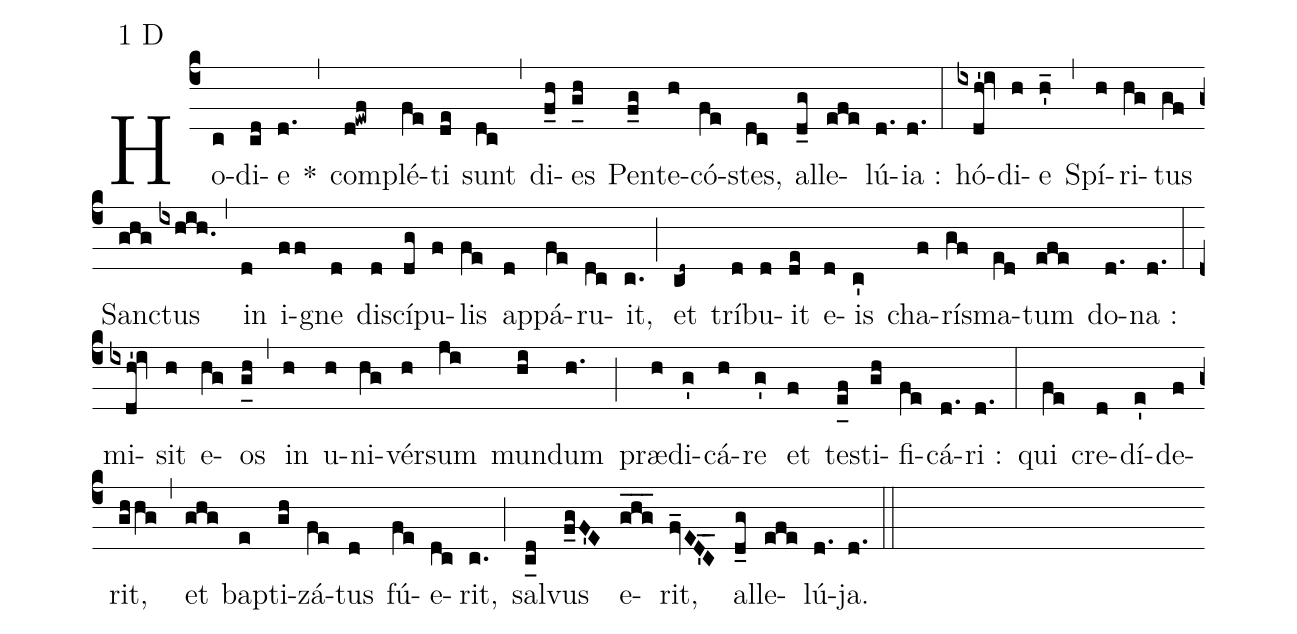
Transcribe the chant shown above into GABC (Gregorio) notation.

mode:1 D;
%%
(c4) Ho(c)di(cd)e(d.) *(,) com(d!ewf)plé(fe)ti(de) sunt(dc) (,) di(f_h)es(g_[uh:l]h) Pen(f_g)te(h)có(fe)stes,(dc) al(d_g)le(efe)lú(d.){ia} :(d.) (:) hó(ixdh'!iv)di(h)e(h'_) (,) Spí(h)ri(hg)tus(gf) San(ghg)ctus(ixhih.) (,) in(d) i(ff)gne(d) di(d)scí(dg)pu(f)lis(fe) ap(d)pá(fe)ru(dc)it,(c.) (;) et(cd~) trí(d)bu(d)it(de) e(d)is(c') cha(f)rí(gf)sma(e[ll:1]d)tum(efe) do(d.)na :(d.) (:) mi(ixdh'!iv)sit(h) e(hg)os(g_[uh:l]h) (,) in(h) u(h)ni(hg)vér(h)sum(ji) mun(hi)dum(h.) (;) præ(h)di(g')cá(h)re(g') et(f) te(e_[uh:l]f)sti(gh)fi(fe)cá(d.)ri :(d.) (:) qui(fe) cre(d)dí(e')de(f)rit,(ghhg) (,) et(ghg) ba(e)pti(gh)zá(fe)tus(d) fú(fe)e(dc)rit,(c.) (;) sal(c_[ll:1]d)vus(f_gF'E) e(ghg___)rit,(fv_ED'_5C_) al(d_g)le(efe)lú(d.)ja.(d.) (::)
